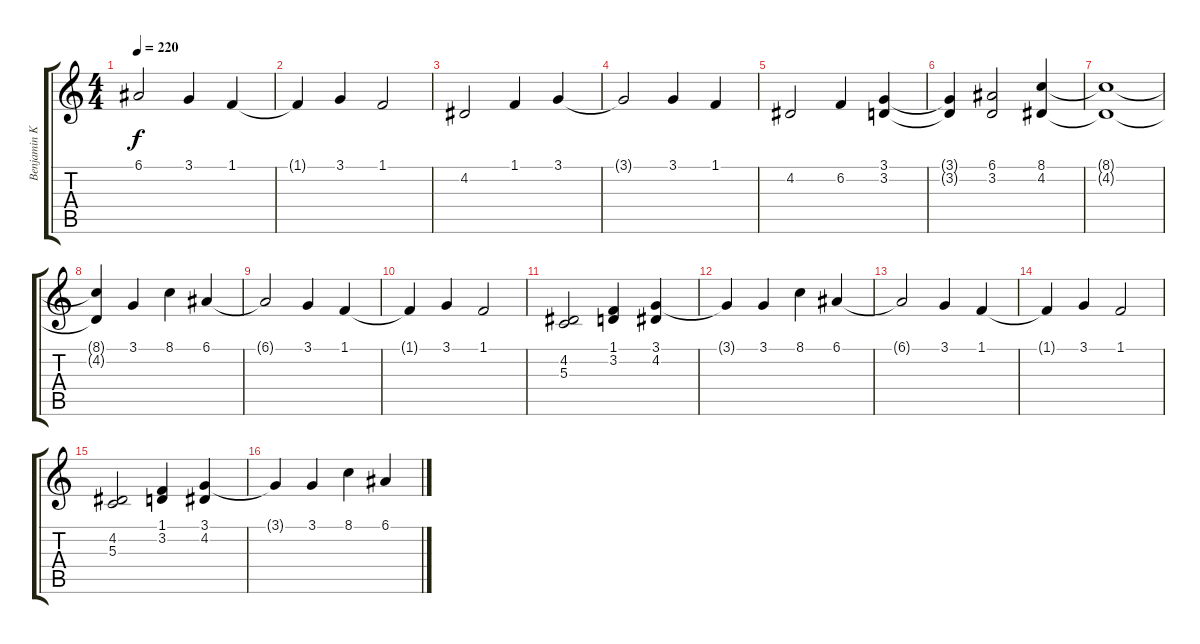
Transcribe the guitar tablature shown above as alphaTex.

\track ("Benjamin Kowalewicz" "Benjamin K") {instrument electricgrandpiano}
\staff {score tabs}
\tuning (E4 B3 G3 D3 A2 E2) {hide}
\ts (4 4)
\tempo 220
\clef g2
\ks c
6.1{t}.2{dy f} 3.1.4 1.1.4 |
1.1{t}.4 3.1.4 1.1.2 |
4.2.2 1.1.4 3.1.4 |
3.1{t}.2 3.1.4 1.1.4 |
4.2.2 6.2.4 (3.1 3.2).4 |
(3.1{t} 3.2{t}).4 (6.1 3.2).2 (8.1 4.2).4 |
(8.1{t} 4.2{t}).1 |
(8.1{t} 4.2{t}).4 3.1.4 8.1.4 6.1.4 |
6.1{t}.2 3.1.4 1.1.4 |
1.1{t}.4 3.1.4 1.1.2 |
(4.2 5.3).2 (1.1 3.2).4 (3.1 4.2).4 |
3.1{t}.4 3.1.4 8.1.4 6.1.4 |
6.1{t}.2 3.1.4 1.1.4 |
1.1{t}.4 3.1.4 1.1.2 |
(4.2 5.3).2 (1.1 3.2).4 (3.1 4.2).4 |
3.1{t}.4 3.1.4 8.1.4 6.1.4
